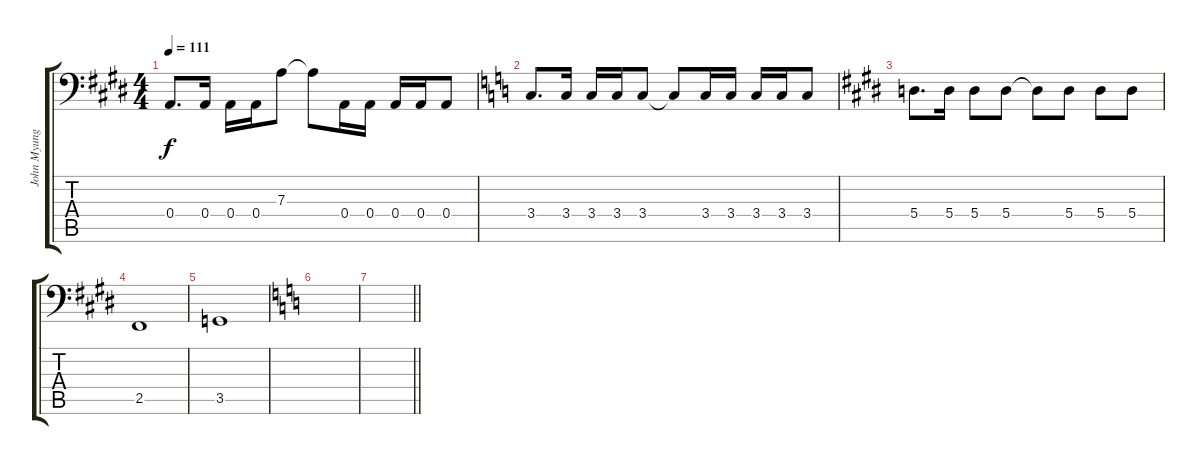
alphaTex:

\track ("John Myung - Bass" "John Myung") {instrument electricbassfinger}
\staff {score tabs}
\tuning (C3 G2 D2 A1 E1 B0) {hide}
\ts (4 4)
\tempo 111
\clef f4
\ks c#minor
0.4.8{d dy f} 0.4.16 0.4.16 0.4.16 7.3.8 7.3{t}.8 0.4.16 0.4.16 0.4.16 0.4.16 0.4.8 |
\ks c
3.4.8{d} 3.4.16 3.4.16 3.4.16 3.4.8 3.4{t}.8 3.4.16 3.4.16 3.4.16 3.4.16 3.4.8 |
\ks c#minor
5.4.8{d} 5.4.16 5.4.8 5.4.8 5.4{t}.8 5.4.8 5.4.8 5.4.8 |
2.5.1 |
3.5.1 |
\ks c
|
\barLineRight lightlight
